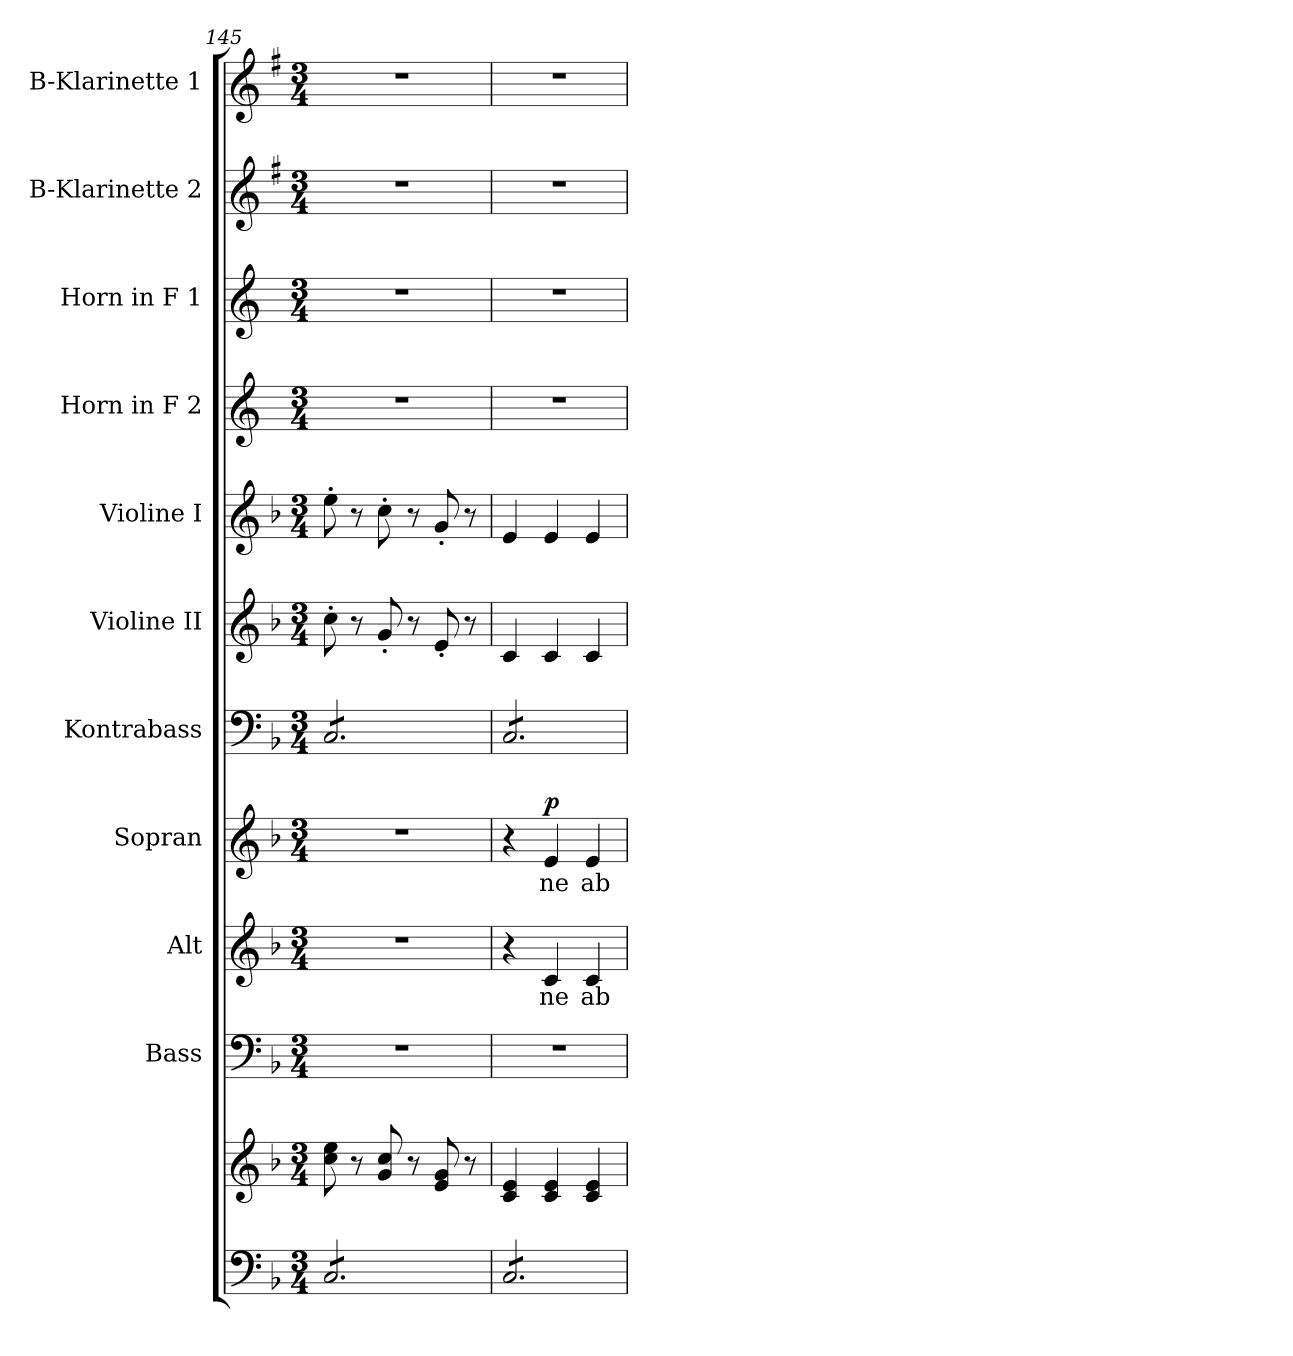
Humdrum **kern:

**kern	**kern	**kern	**kern	**text	**kern	**text	**dynam	**kern	**kern	**kern	**kern	**kern	**kern	**kern
*part11	*part11	*part10	*part9	*part9	*part8	*part8	*part8	*part7	*part6	*part5	*part4	*part3	*part2	*part1
*staff12	*staff11	*staff10	*staff9	*staff9	*staff8	*staff8	*staff8	*staff7	*staff6	*staff5	*staff4	*staff3	*staff2	*staff1
*	*	*I"Bass	*I"Alt	*	*I"Sopran	*	*	*I"Kontrabass	*I"Violine II	*I"Violine I	*I"Horn in F 2	*I"Horn in F 1	*I"B-Klarinette 2	*I"B-Klarinette 1
*	*	*I'B.	*I'A.	*	*I'S.	*	*	*I'Kb.	*I'Vl. II	*I'Vl. I	*	*	*I'B Kl. 2	*I'B Kl. 1
*clefF4	*clefG2	*clefF4	*clefG2	*	*clefG2	*	*	*clefF4	*clefG2	*clefG2	*clefG2	*clefG2	*clefG2	*clefG2
*	*	*	*	*	*	*	*	*ITrd7c12	*	*	*ITrd4c7	*ITrd4c7	*ITrd1c2	*ITrd1c2
*k[b-]	*k[b-]	*k[b-]	*k[b-]	*	*k[b-]	*	*	*k[b-]	*k[b-]	*k[b-]	*k[b-]	*k[b-]	*k[b-]	*k[b-]
*F:	*F:	*F:	*F:	*	*F:	*	*	*F:	*F:	*F:	*F:	*F:	*F:	*F:
*M3/4	*M3/4	*M3/4	*M3/4	*	*M3/4	*	*	*M3/4	*M3/4	*M3/4	*M3/4	*M3/4	*M3/4	*M3/4
=145	=145	=145	=145	=145	=145	=145	=145	=145	=145	=145	=145	=145	=145	=145
*tremolo	*	*	*	*	*	*	*	*	*	*	*	*	*	*
*	*	*	*	*	*	*	*	*tremolo	*	*	*	*	*	*
8C/L	8cc\ 8ee\	2.r	2.r	.	2.r	.	.	8CC/L	8cc'>\	8ee'>\	2.r	2.r	2.r	2.r
8C/	8r	.	.	.	.	.	.	8CC/	8r	8r	.	.	.	.
8C/	8g/ 8cc/	.	.	.	.	.	.	8CC/	8g'</	8cc'>\	.	.	.	.
8C/	8r	.	.	.	.	.	.	8CC/	8r	8r	.	.	.	.
8C/	8e/ 8g/	.	.	.	.	.	.	8CC/	8e'</	8g'</	.	.	.	.
8C/J	8r	.	.	.	.	.	.	8CC/J	8r	8r	.	.	.	.
=146	=146	=146	=146	=146	=146	=146	=146	=146	=146	=146	=146	=146	=146	=146
8C/L	4c/ 4e/	2.r	4r	.	4r	.	.	8CC/L	4c/	4e/	2.r	2.r	2.r	2.r
8C/	.	.	.	.	.	.	.	8CC/	.	.	.	.	.	.
!	!	!	!	!LO:LY:b	!	!LO:LY:b	!LO:DY:a	!	!	!	!	!	!	!
8C/	4c/ 4e/	.	4c/	ne	4e/	ne	p	8CC/	4c/	4e/	.	.	.	.
8C/	.	.	.	.	.	.	.	8CC/	.	.	.	.	.	.
!	!	!	!	!LO:LY:b	!	!LO:LY:b	!	!	!	!	!	!	!	!
8C/	4c/ 4e/	.	4c/	ab-	4e/	ab-	.	8CC/	4c/	4e/	.	.	.	.
8C/J	.	.	.	.	.	.	.	8CC/J	.	.	.	.	.	.
*	*	*	*	*	*	*	*	*Xtremolo	*	*	*	*	*	*
*Xtremolo	*	*	*	*	*	*	*	*	*	*	*	*	*	*
=	=	=	=	=	=	=	=	=	=	=	=	=	=	=
*-	*-	*-	*-	*-	*-	*-	*-	*-	*-	*-	*-	*-	*-	*-
